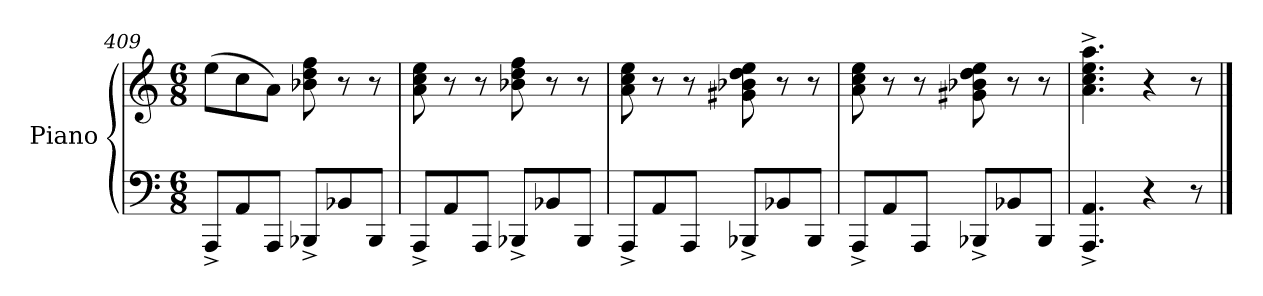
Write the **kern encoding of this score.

**kern	**kern
*part1	*part1
*staff2	*staff1
*I"Piano	*
*I'Pno.	*
*clefF4	*clefG2
*k[]	*k[]
*M6/8	*M6/8
=409	=409
8AAA^/L	(>8ee\L
8AA/	8cc\
8AAA/J	8a\J)
8BBB-X^/L	8b-X\ 8dd\ 8ff\
8BB-X/	8r
8BBB-/J	8r
=410	=410
8AAA^/L	8a\ 8cc\ 8ee\
8AA/	8r
8AAA/J	8r
8BBB-X^/L	8b-X\ 8dd\ 8ff\
8BB-X/	8r
8BBB-/J	8r
!!LO:LB:g=z
=411	=411
8AAA^/L	8a\ 8cc\ 8ee\
8AA/	8r
8AAA/J	8r
8BBB-X^/L	8g#X\ 8b-X\ 8dd\ 8ee\
8BB-X/	8r
8BBB-/J	8r
=412	=412
8AAA^/L	8a\ 8cc\ 8ee\
8AA/	8r
8AAA/J	8r
8BBB-X^/L	8g#X\ 8b-X\ 8dd\ 8ee\
8BB-X/	8r
8BBB-/J	8r
=413	=413
4.AAA/^ 4.AA/^	4.a\^ 4.cc\^ 4.ee\^ 4.aa\^
4r	4r
8r	8r
==	==
*-	*-
